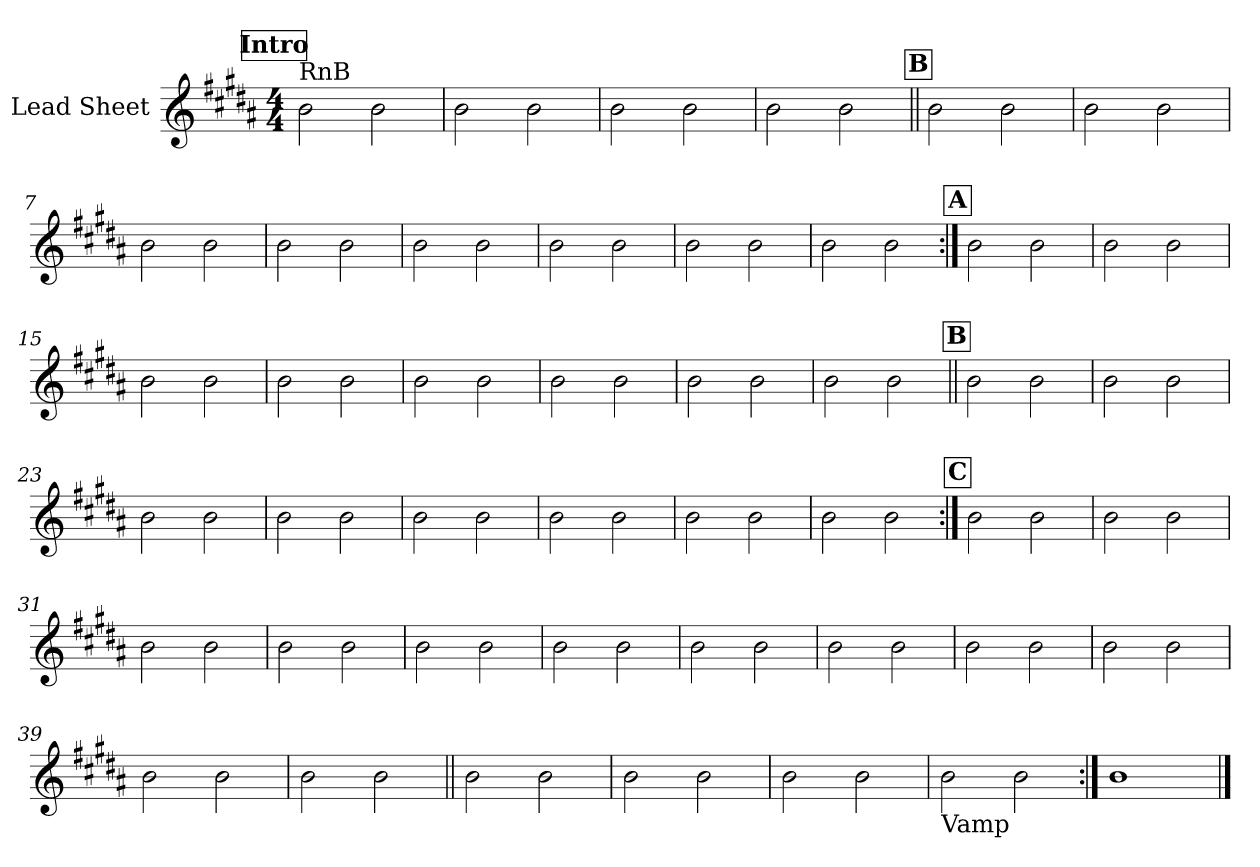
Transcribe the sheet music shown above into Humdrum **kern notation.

**kern
*part1
*staff1
*I"Lead Sheet
*clefG2
*k[f#c#g#d#a#]
*g#:
*M4/4
*MM168
!!LO:REH:place=s1:a:fs=14:t=Intro
=1
!LO:TX:a:t=RnB
2b\
2b\
=2
2b\
2b\
=3
2b\
2b\
=4
2b\
2b\
!!LO:LB:g=z
!!LO:REH:place=s1:a:fs=14:t=B
=5||
2b\
2b\
=6
2b\
2b\
=7
2b\
2b\
=8
2b\
2b\
!!LO:LB:g=z
=9
2b\
2b\
=10
2b\
2b\
=11
2b\
2b\
=12
2b\
2b\
!!LO:LB:g=z
!!LO:REH:place=s1:a:fs=14:t=A
=13:|!
2b\
2b\
=14
2b\
2b\
=15
2b\
2b\
=16
2b\
2b\
!!LO:LB:g=z
=17
2b\
2b\
=18
2b\
2b\
=19
2b\
2b\
=20
2b\
2b\
!!LO:LB:g=z
!!LO:REH:place=s1:a:fs=14:t=B
=21||
2b\
2b\
=22
2b\
2b\
=23
2b\
2b\
=24
2b\
2b\
!!LO:LB:g=z
=25
2b\
2b\
=26
2b\
2b\
=27
2b\
2b\
=28
2b\
2b\
!!LO:LB:g=z
!!LO:REH:place=s1:a:fs=14:t=C
=29:|!
2b\
2b\
=30
2b\
2b\
=31
2b\
2b\
=32
2b\
2b\
!!LO:LB:g=z
=33
2b\
2b\
=34
2b\
2b\
=35
2b\
2b\
=36
2b\
2b\
!!LO:LB:g=z
=37
2b\
2b\
=38
2b\
2b\
=39
2b\
2b\
=40
2b\
2b\
!!LO:PB:g=z
=41||
2b\
2b\
=42
2b\
2b\
=43
2b\
2b\
=44
!LO:TX:b:t=Vamp
2b\
2b\
!!LO:LB:g=z
=45:|!
1b
==
*-
